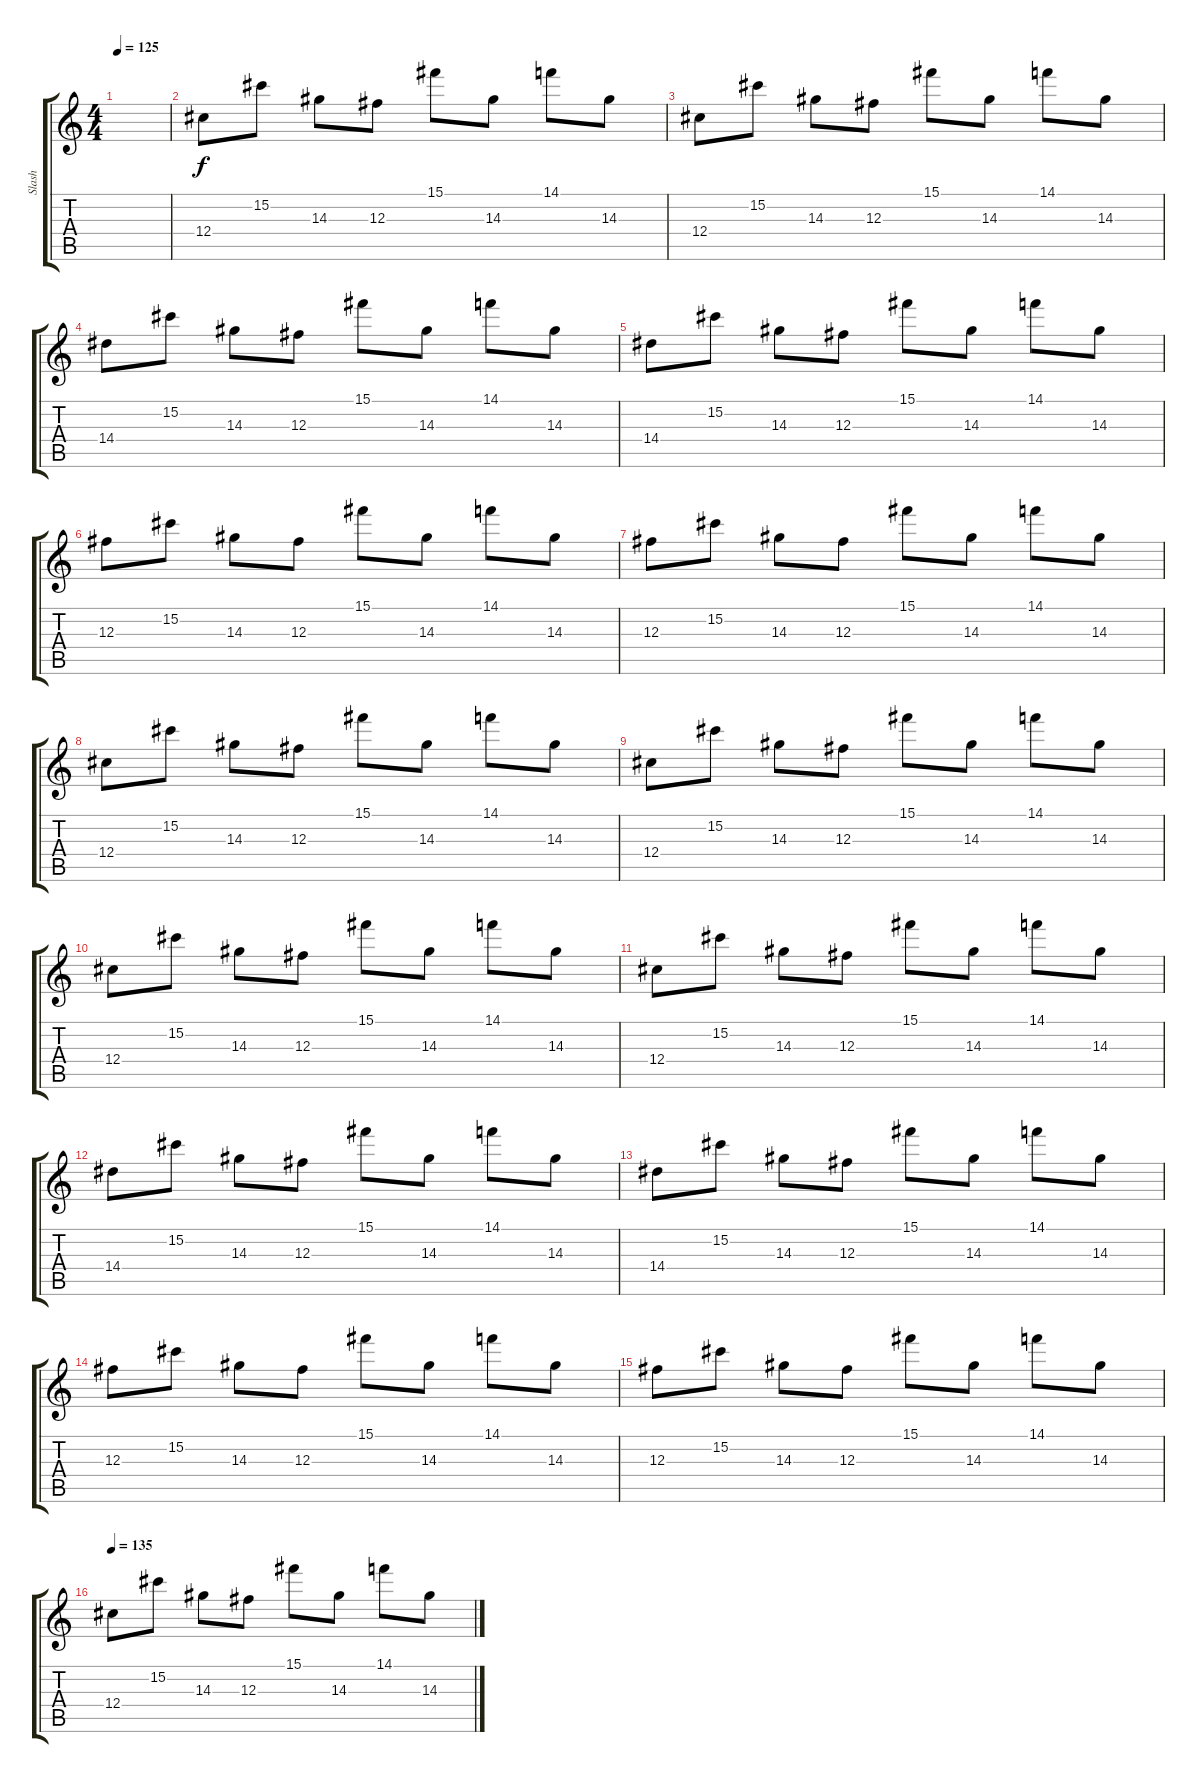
\track ("Slash" "Slash") {instrument overdrivenguitar}
\staff {score tabs}
\tuning (Eb4 Bb3 Gb3 Db3 Ab2 Eb2) {hide}
\ts (4 4)
\section ("" "")
\tempo 125
\tempo 122
\tempo 125
\clef g2
\ks c
|
12.4.8 15.2.8 14.3.8 12.3.8 15.1.8 14.3.8 14.1.8 14.3.8 |
12.4.8 15.2.8 14.3.8 12.3.8 15.1.8 14.3.8 14.1.8 14.3.8 |
14.4.8 15.2.8 14.3.8 12.3.8 15.1.8 14.3.8 14.1.8 14.3.8 |
14.4.8 15.2.8 14.3.8 12.3.8 15.1.8 14.3.8 14.1.8 14.3.8 |
12.3.8 15.2.8 14.3.8 12.3.8 15.1.8 14.3.8 14.1.8 14.3.8 |
12.3.8 15.2.8 14.3.8 12.3.8 15.1.8 14.3.8 14.1.8 14.3.8 |
12.4.8 15.2.8 14.3.8 12.3.8 15.1.8 14.3.8 14.1.8 14.3.8 |
12.4.8 15.2.8 14.3.8 12.3.8 15.1.8 14.3.8 14.1.8 14.3.8 |
12.4.8 15.2.8 14.3.8 12.3.8 15.1.8 14.3.8 14.1.8 14.3.8 |
12.4.8 15.2.8 14.3.8 12.3.8 15.1.8 14.3.8 14.1.8 14.3.8 |
14.4.8 15.2.8 14.3.8 12.3.8 15.1.8 14.3.8 14.1.8 14.3.8 |
14.4.8 15.2.8 14.3.8 12.3.8 15.1.8 14.3.8 14.1.8 14.3.8 |
12.3.8 15.2.8 14.3.8 12.3.8 15.1.8 14.3.8 14.1.8 14.3.8 |
12.3.8 15.2.8 14.3.8 12.3.8 15.1.8 14.3.8 14.1.8 14.3.8 |
\tempo 135
12.4.8 15.2.8 14.3.8 12.3.8 15.1.8 14.3.8 14.1.8 14.3.8
